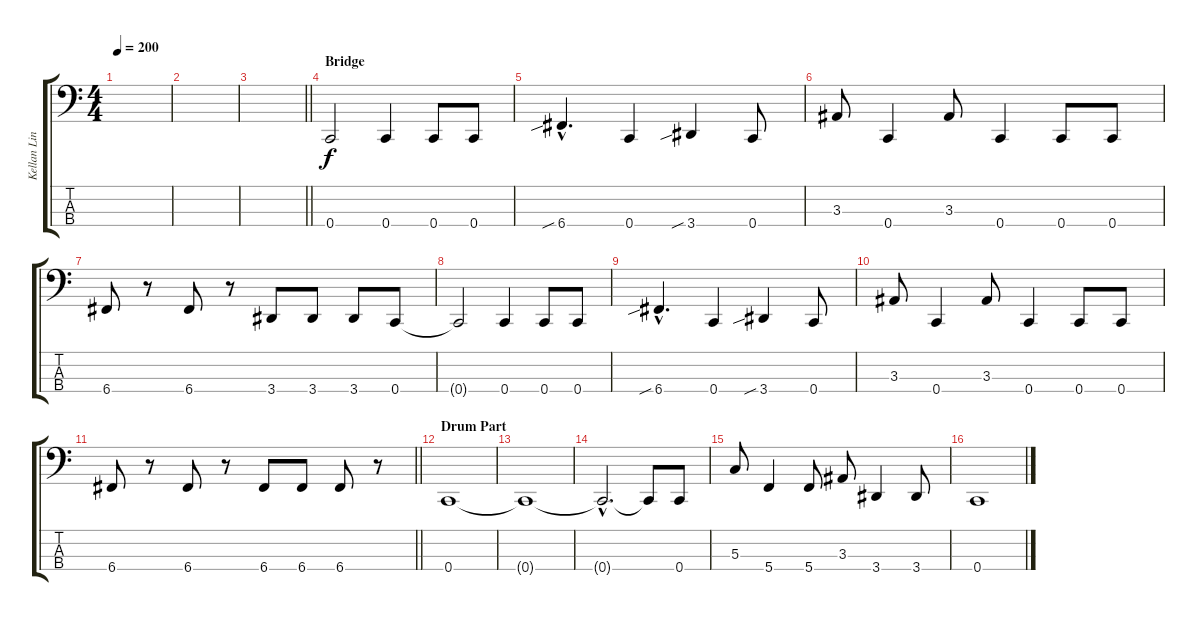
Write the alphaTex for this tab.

\track ("Kellan Lindsay" "Kellan Lin") {instrument electricbasspick}
\staff {score tabs}
\tuning (F2 C2 G1 C1) {hide}
\ts (4 4)
\tempo 200
\clef f4
\ks c
|
|
\barLineRight lightlight
|
\section ("" "Bridge")
0.4.2 0.4.4 0.4.8 0.4.8 |
6.4{sib hac}.4{d} 0.4.4 3.4{sib}.4 0.4.8 |
3.3.8 0.4.4 3.3.8 0.4.4 0.4.8 0.4.8 |
6.4.8 r.8 6.4.8 r.8 3.4.8 3.4.8 3.4.8 0.4.8 |
0.4{t}.2 0.4.4 0.4.8 0.4.8 |
6.4{sib hac}.4{d} 0.4.4 3.4{sib}.4 0.4.8 |
3.3.8 0.4.4 3.3.8 0.4.4 0.4.8 0.4.8 |
\barLineRight lightlight
6.4.8 r.8 6.4.8 r.8 6.4.8 6.4.8 6.4.8 r.8 |
\section ("" "Drum Part")
0.4.1 |
0.4{t}.1 |
0.4{hac t}.2{d} 0.4{t}.8 0.4.8 |
5.3.8 5.4.4 5.4.8 3.3.8 3.4.4 3.4.8 |
0.4.1
